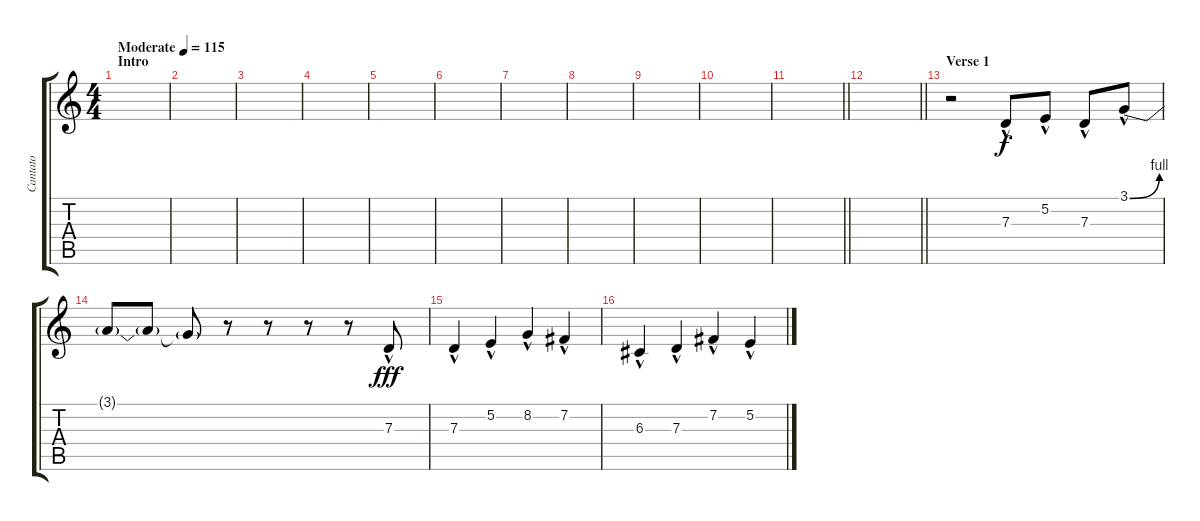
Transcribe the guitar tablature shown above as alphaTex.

\track ("Cantato" "Cantato") {instrument clarinet}
\staff {score tabs}
\tuning (E4 B3 G3 D3 A2 E2) {hide}
\ts (4 4)
\section ("" "Intro")
\tempo (115 "Moderate")
\clef g2
\ks c
|
|
|
|
|
|
|
|
|
|
\barLineRight lightlight
|
\barLineRight lightlight
|
\section ("" "Verse 1")
r.2 7.3{hac}.8 5.2{hac}.8 7.3{hac}.8 3.1{be (bend 0 0 60 4) hac}.8 |
3.1{t}.8{dy f} 3.1{t}.8 3.1{t}.8 r.8 r.8 r.8 r.8 7.3{hac}.8{dy fff} |
7.3{hac}.4 5.2{hac}.4 8.2{hac}.4 7.2{hac}.4 |
6.3{hac}.4 7.3{hac}.4 7.2{hac}.4 5.2{hac}.4
